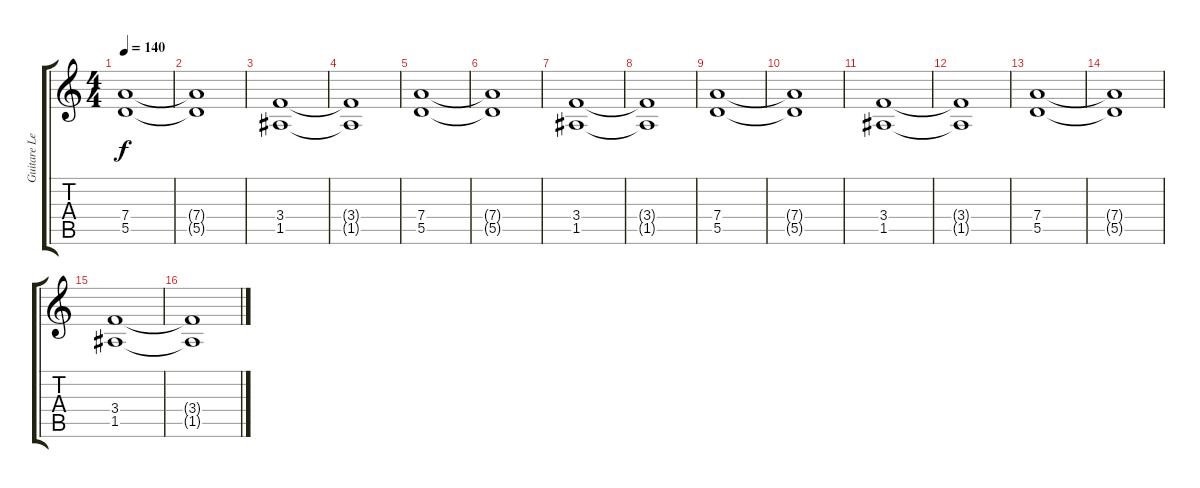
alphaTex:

\track ("Guitare Lead" "Guitare Le") {instrument distortionguitar}
\staff {score tabs}
\tuning (E4 B3 G3 D3 A2 E2) {hide}
\ts (4 4)
\tempo 140
\clef g2
\ks c
(7.4 5.5).1{dy f} |
(7.4{t} 5.5{t}).1 |
(3.4 1.5).1 |
(3.4{t} 1.5{t}).1 |
(7.4 5.5).1 |
(7.4{t} 5.5{t}).1 |
(3.4 1.5).1 |
(3.4{t} 1.5{t}).1 |
(7.4 5.5).1 |
(7.4{t} 5.5{t}).1 |
(3.4 1.5).1 |
(3.4{t} 1.5{t}).1 |
(7.4 5.5).1 |
(7.4{t} 5.5{t}).1 |
(3.4 1.5).1 |
(3.4{t} 1.5{t}).1
